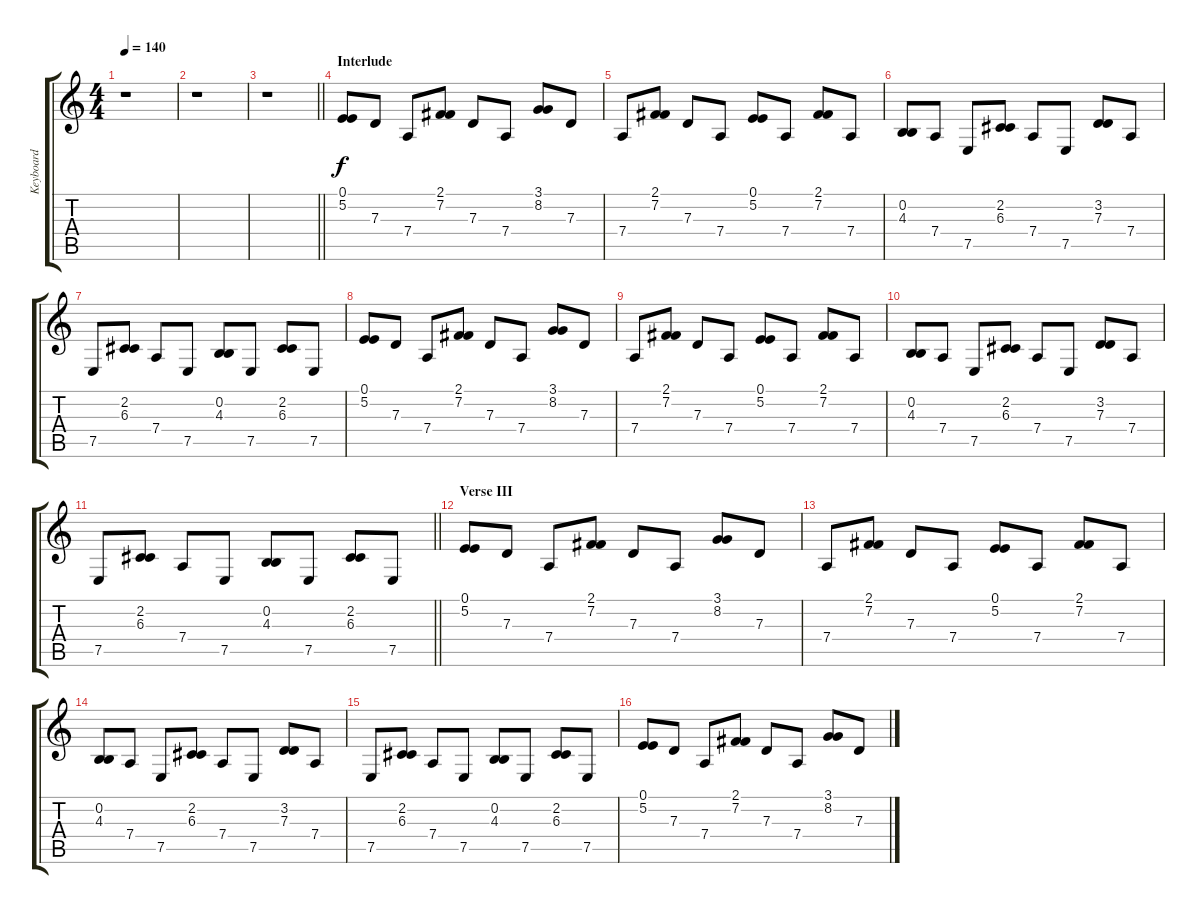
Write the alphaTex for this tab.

\track ("Keyboard" "Keyboard") {instrument stringensemble1}
\staff {score tabs}
\tuning (E4 B3 G3 D3 A2 E2) {hide}
\ts (4 4)
\tempo 140
\clef g2
\ks c
r.1{dy f} |
r.1 |
\barLineRight lightlight
r.1 |
\section ("" "Interlude")
(0.1 5.2).8 7.3.8 7.4.8 (2.1 7.2).8 7.3.8 7.4.8 (3.1 8.2).8 7.3.8 |
7.4.8 (2.1 7.2).8 7.3.8 7.4.8 (0.1 5.2).8 7.4.8 (2.1 7.2).8 7.4.8 |
(0.2 4.3).8 7.4.8 7.5.8 (2.2 6.3).8 7.4.8 7.5.8 (3.2 7.3).8 7.4.8 |
7.5.8 (2.2 6.3).8 7.4.8 7.5.8 (0.2 4.3).8 7.5.8 (2.2 6.3).8 7.5.8 |
(0.1 5.2).8 7.3.8 7.4.8 (2.1 7.2).8 7.3.8 7.4.8 (3.1 8.2).8 7.3.8 |
7.4.8 (2.1 7.2).8 7.3.8 7.4.8 (0.1 5.2).8 7.4.8 (2.1 7.2).8 7.4.8 |
(0.2 4.3).8 7.4.8 7.5.8 (2.2 6.3).8 7.4.8 7.5.8 (3.2 7.3).8 7.4.8 |
\barLineRight lightlight
7.5.8 (2.2 6.3).8 7.4.8 7.5.8 (0.2 4.3).8 7.5.8 (2.2 6.3).8 7.5.8 |
\section ("" "Verse III")
(0.1 5.2).8 7.3.8 7.4.8 (2.1 7.2).8 7.3.8 7.4.8 (3.1 8.2).8 7.3.8 |
7.4.8 (2.1 7.2).8 7.3.8 7.4.8 (0.1 5.2).8 7.4.8 (2.1 7.2).8 7.4.8 |
(0.2 4.3).8 7.4.8 7.5.8 (2.2 6.3).8 7.4.8 7.5.8 (3.2 7.3).8 7.4.8 |
7.5.8 (2.2 6.3).8 7.4.8 7.5.8 (0.2 4.3).8 7.5.8 (2.2 6.3).8 7.5.8 |
(0.1 5.2).8 7.3.8 7.4.8 (2.1 7.2).8 7.3.8 7.4.8 (3.1 8.2).8 7.3.8
